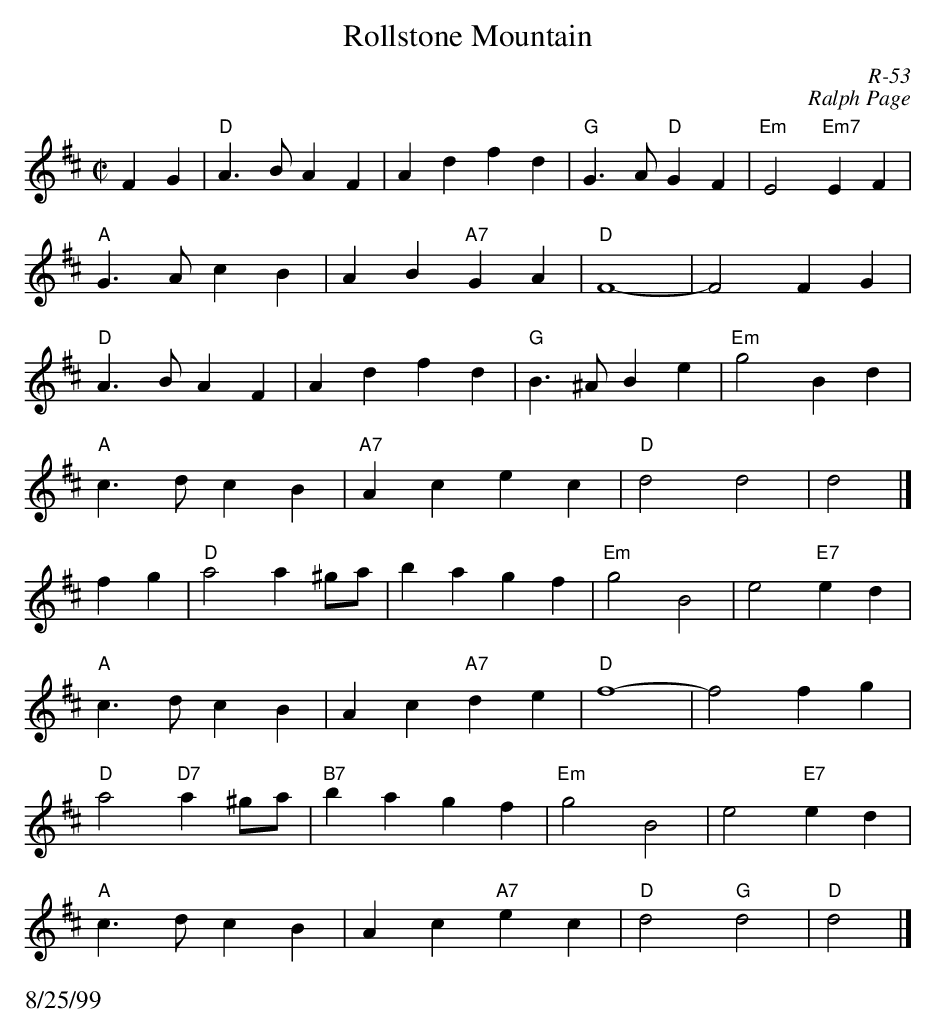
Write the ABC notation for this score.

X:1
T: Rollstone Mountain
C: R-53
C: Ralph Page
M: C|
K: D
F2G2| "D"A3B A2F2| A2d2 f2d2| "G"G3A "D"G2F2| "Em"E4 "Em7"E2F2|
      "A"G3A c2B2| A2B2 "A7"G2A2| "D"F8-| F4 F2G2|
      "D"A3B A2F2| A2d2 f2d2| "G"B3^A B2e2| "Em"g4 B2d2|
      "A"c3d c2B2| "A7"A2c2 e2c2| "D"d4 d4| d4 |]
\
f2g2| "D"a4 a2^ga| b2a2 g2f2| "Em"g4 B4| e4 "E7"e2d2|
      "A"c3d c2B2| A2c2 "A7"d2e2| "D"f8-| f4 f2g2|
      "D"a4 "D7"a2^ga| "B7"b2a2 g2f2| "Em"g4 B4| e4 "E7"e2d2|
      "A"c3d c2B2| A2c2 "A7"e2c2| "D"d4 "G"d4| "D"d4 |]
